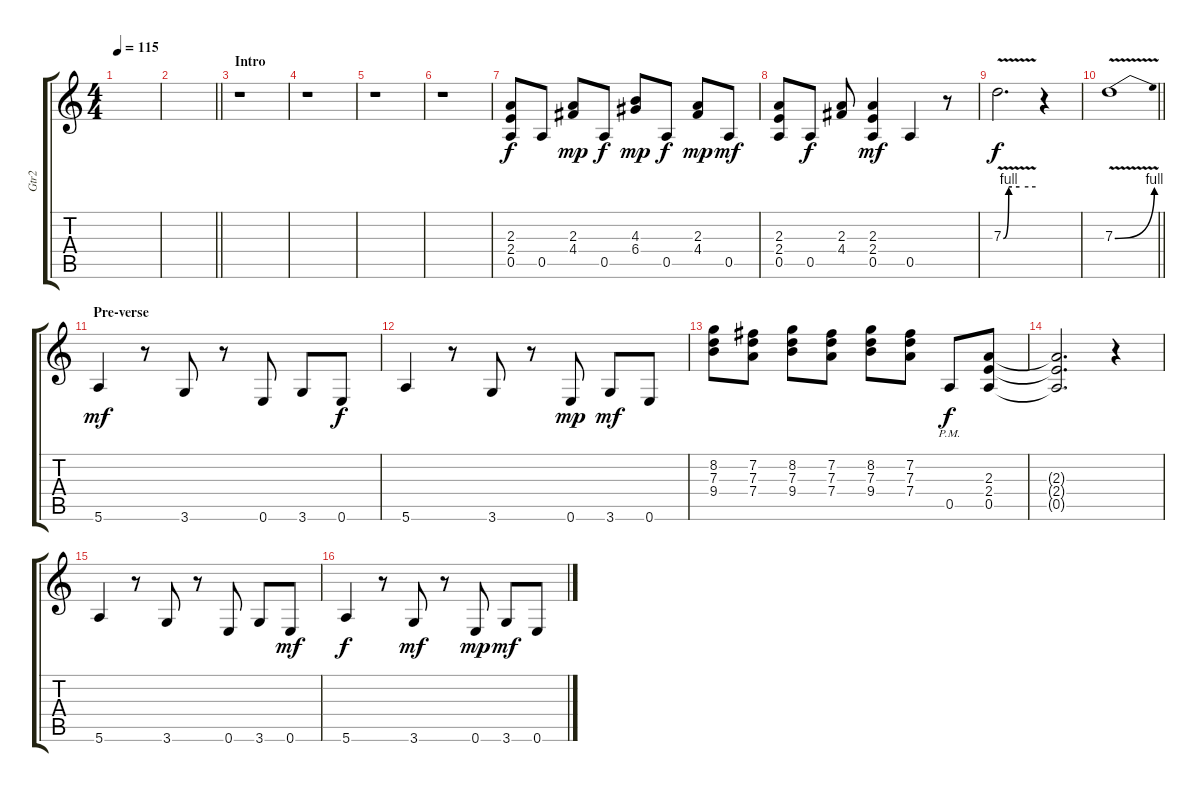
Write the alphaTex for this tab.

\track ("Gtr2" "Gtr2") {instrument distortionguitar}
\staff {score tabs}
\tuning (E4 B3 G3 D3 A2 E2) {hide}
\ts (4 4)
\tempo 115
\clef g2
\ks c
|
\barLineRight lightlight
|
\section ("" "Intro")
r.1 |
r.1 |
r.1 |
r.1 |
(2.3 2.4 0.5).8 0.5.8 (2.3 4.4).8{dy mp} 0.5.8{dy f} (4.3 6.4).8{dy mp} 0.5.8{dy f} (2.3 4.4).8{dy mp} 0.5.8{dy mf} |
(2.3 2.4 0.5).8 0.5.8{dy f} (2.3 4.4).8 (2.3 2.4 0.5).4{dy mf} 0.5.4 r.8 |
7.3{be (custom 0 0 10 4 16 4 30 4 60 4) v}.2{d dy f} r.4 |
\barLineRight lightlight
7.3{be (bend 0 0 60 4) v}.1 |
\section ("" "Pre-verse")
5.6.4{dy mf} r.8 3.6.8 r.8 0.6.8 3.6.8 0.6.8{dy f} |
5.6.4 r.8 3.6.8 r.8 0.6.8{dy mp} 3.6.8{dy mf} 0.6.8 |
(8.2 7.3 9.4).8 (7.2 7.3 7.4).8 (8.2 7.3 9.4).8 (7.2 7.3 7.4).8 (8.2 7.3 9.4).8 (7.2 7.3 7.4).8 0.5{pm}.8{dy f} (2.3 2.4 0.5).8 |
(2.3{t} 2.4{t} 0.5{t}).2{d} r.4 |
5.6.4 r.8 3.6.8 r.8 0.6.8 3.6.8 0.6.8{dy mf} |
5.6.4{dy f} r.8 3.6.8{dy mf} r.8 0.6.8{dy mp} 3.6.8{dy mf} 0.6.8
